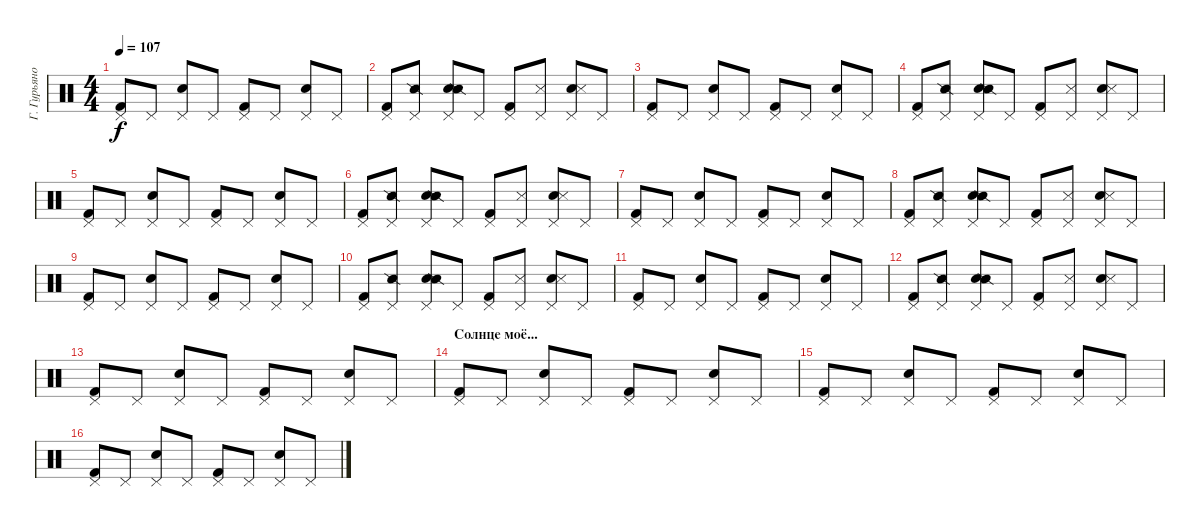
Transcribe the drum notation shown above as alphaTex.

\track ("Г. Гурьянов" "Г. Гурьяно") {instrument percussion}
\staff {score}
\articulation defaults
\ts (4 4)
\tempo 107
\clef neutral
\ks c
("Pedal Hi-Hat (hit)" "Kick (hit) 2").8{dy f} "Pedal Hi-Hat (hit)".8 ("Pedal Hi-Hat (hit)" "Snare (hit) 2").8 "Pedal Hi-Hat (hit)".8 ("Pedal Hi-Hat (hit)" "Kick (hit) 2").8 "Pedal Hi-Hat (hit)".8 ("Pedal Hi-Hat (hit)" "Snare (hit) 2").8 "Pedal Hi-Hat (hit)".8 |
("Pedal Hi-Hat (hit)" "Kick (hit) 2").8 ("Pedal Hi-Hat (hit)" "Snare (side stick) 2").8 ("Pedal Hi-Hat (hit)" "Snare (hit) 2" "Snare (side stick) 2").8 "Pedal Hi-Hat (hit)".8 ("Pedal Hi-Hat (hit)" "Kick (hit) 2").8 ("Pedal Hi-Hat (hit)" "Snare (side stick) 3").8 ("Pedal Hi-Hat (hit)" "Snare (hit) 2" "Snare (side stick) 3").8 "Pedal Hi-Hat (hit)".8 |
("Pedal Hi-Hat (hit)" "Kick (hit) 2").8 "Pedal Hi-Hat (hit)".8 ("Pedal Hi-Hat (hit)" "Snare (hit) 2").8 "Pedal Hi-Hat (hit)".8 ("Pedal Hi-Hat (hit)" "Kick (hit) 2").8 "Pedal Hi-Hat (hit)".8 ("Pedal Hi-Hat (hit)" "Snare (hit) 2").8 "Pedal Hi-Hat (hit)".8 |
("Pedal Hi-Hat (hit)" "Kick (hit) 2").8 ("Pedal Hi-Hat (hit)" "Snare (side stick) 2").8 ("Pedal Hi-Hat (hit)" "Snare (hit) 2" "Snare (side stick) 2").8 "Pedal Hi-Hat (hit)".8 ("Pedal Hi-Hat (hit)" "Kick (hit) 2").8 ("Pedal Hi-Hat (hit)" "Snare (side stick) 3").8 ("Pedal Hi-Hat (hit)" "Snare (hit) 2" "Snare (side stick) 3").8 "Pedal Hi-Hat (hit)".8 |
("Pedal Hi-Hat (hit)" "Kick (hit) 2").8 "Pedal Hi-Hat (hit)".8 ("Pedal Hi-Hat (hit)" "Snare (hit) 2").8 "Pedal Hi-Hat (hit)".8 ("Pedal Hi-Hat (hit)" "Kick (hit) 2").8 "Pedal Hi-Hat (hit)".8 ("Pedal Hi-Hat (hit)" "Snare (hit) 2").8 "Pedal Hi-Hat (hit)".8 |
("Pedal Hi-Hat (hit)" "Kick (hit) 2").8 ("Pedal Hi-Hat (hit)" "Snare (side stick) 2").8 ("Pedal Hi-Hat (hit)" "Snare (hit) 2" "Snare (side stick) 2").8 "Pedal Hi-Hat (hit)".8 ("Pedal Hi-Hat (hit)" "Kick (hit) 2").8 ("Pedal Hi-Hat (hit)" "Snare (side stick) 3").8 ("Pedal Hi-Hat (hit)" "Snare (hit) 2" "Snare (side stick) 3").8 "Pedal Hi-Hat (hit)".8 |
("Pedal Hi-Hat (hit)" "Kick (hit) 2").8 "Pedal Hi-Hat (hit)".8 ("Pedal Hi-Hat (hit)" "Snare (hit) 2").8 "Pedal Hi-Hat (hit)".8 ("Pedal Hi-Hat (hit)" "Kick (hit) 2").8 "Pedal Hi-Hat (hit)".8 ("Pedal Hi-Hat (hit)" "Snare (hit) 2").8 "Pedal Hi-Hat (hit)".8 |
("Pedal Hi-Hat (hit)" "Kick (hit) 2").8 ("Pedal Hi-Hat (hit)" "Snare (side stick) 2").8 ("Pedal Hi-Hat (hit)" "Snare (hit) 2" "Snare (side stick) 2").8 "Pedal Hi-Hat (hit)".8 ("Pedal Hi-Hat (hit)" "Kick (hit) 2").8 ("Pedal Hi-Hat (hit)" "Snare (side stick) 3").8 ("Pedal Hi-Hat (hit)" "Snare (hit) 2" "Snare (side stick) 3").8 "Pedal Hi-Hat (hit)".8 |
("Pedal Hi-Hat (hit)" "Kick (hit) 2").8 "Pedal Hi-Hat (hit)".8 ("Pedal Hi-Hat (hit)" "Snare (hit) 2").8 "Pedal Hi-Hat (hit)".8 ("Pedal Hi-Hat (hit)" "Kick (hit) 2").8 "Pedal Hi-Hat (hit)".8 ("Pedal Hi-Hat (hit)" "Snare (hit) 2").8 "Pedal Hi-Hat (hit)".8 |
("Pedal Hi-Hat (hit)" "Kick (hit) 2").8 ("Pedal Hi-Hat (hit)" "Snare (side stick) 2").8 ("Pedal Hi-Hat (hit)" "Snare (hit) 2" "Snare (side stick) 2").8 "Pedal Hi-Hat (hit)".8 ("Pedal Hi-Hat (hit)" "Kick (hit) 2").8 ("Pedal Hi-Hat (hit)" "Snare (side stick) 3").8 ("Pedal Hi-Hat (hit)" "Snare (hit) 2" "Snare (side stick) 3").8 "Pedal Hi-Hat (hit)".8 |
("Pedal Hi-Hat (hit)" "Kick (hit) 2").8 "Pedal Hi-Hat (hit)".8 ("Pedal Hi-Hat (hit)" "Snare (hit) 2").8 "Pedal Hi-Hat (hit)".8 ("Pedal Hi-Hat (hit)" "Kick (hit) 2").8 "Pedal Hi-Hat (hit)".8 ("Pedal Hi-Hat (hit)" "Snare (hit) 2").8 "Pedal Hi-Hat (hit)".8 |
("Pedal Hi-Hat (hit)" "Kick (hit) 2").8 ("Pedal Hi-Hat (hit)" "Snare (side stick) 2").8 ("Pedal Hi-Hat (hit)" "Snare (hit) 2" "Snare (side stick) 2").8 "Pedal Hi-Hat (hit)".8 ("Pedal Hi-Hat (hit)" "Kick (hit) 2").8 ("Pedal Hi-Hat (hit)" "Snare (side stick) 3").8 ("Pedal Hi-Hat (hit)" "Snare (hit) 2" "Snare (side stick) 3").8 "Pedal Hi-Hat (hit)".8 |
("Pedal Hi-Hat (hit)" "Kick (hit) 2").8 "Pedal Hi-Hat (hit)".8 ("Pedal Hi-Hat (hit)" "Snare (hit) 2").8 "Pedal Hi-Hat (hit)".8 ("Pedal Hi-Hat (hit)" "Kick (hit) 2").8 "Pedal Hi-Hat (hit)".8 ("Pedal Hi-Hat (hit)" "Snare (hit) 2").8 "Pedal Hi-Hat (hit)".8 |
\section ("" "Солнце моё...")
("Pedal Hi-Hat (hit)" "Kick (hit) 2").8 "Pedal Hi-Hat (hit)".8 ("Pedal Hi-Hat (hit)" "Snare (hit) 2").8 "Pedal Hi-Hat (hit)".8 ("Pedal Hi-Hat (hit)" "Kick (hit) 2").8 "Pedal Hi-Hat (hit)".8 ("Pedal Hi-Hat (hit)" "Snare (hit) 2").8 "Pedal Hi-Hat (hit)".8 |
("Pedal Hi-Hat (hit)" "Kick (hit) 2").8 "Pedal Hi-Hat (hit)".8 ("Pedal Hi-Hat (hit)" "Snare (hit) 2").8 "Pedal Hi-Hat (hit)".8 ("Pedal Hi-Hat (hit)" "Kick (hit) 2").8 "Pedal Hi-Hat (hit)".8 ("Pedal Hi-Hat (hit)" "Snare (hit) 2").8 "Pedal Hi-Hat (hit)".8 |
("Pedal Hi-Hat (hit)" "Kick (hit) 2").8 "Pedal Hi-Hat (hit)".8 ("Pedal Hi-Hat (hit)" "Snare (hit) 2").8 "Pedal Hi-Hat (hit)".8 ("Pedal Hi-Hat (hit)" "Kick (hit) 2").8 "Pedal Hi-Hat (hit)".8 ("Pedal Hi-Hat (hit)" "Snare (hit) 2").8 "Pedal Hi-Hat (hit)".8
